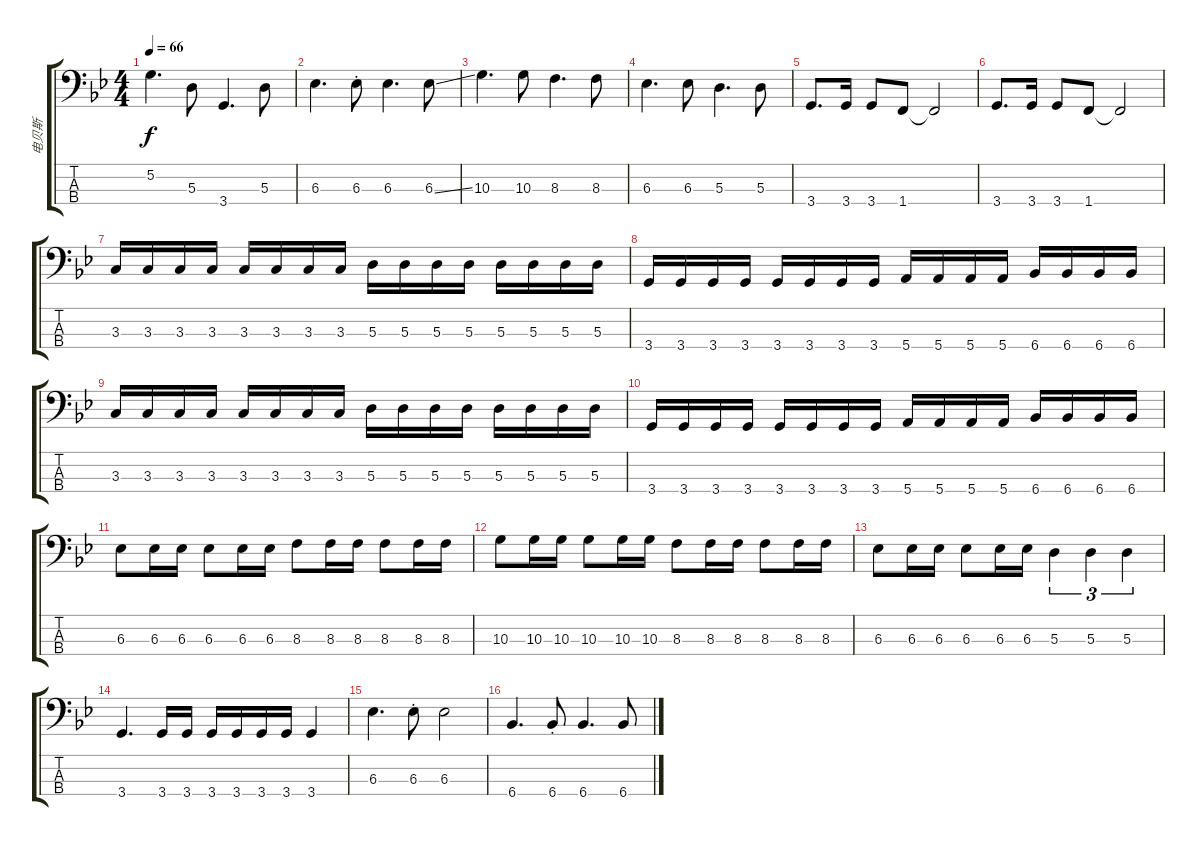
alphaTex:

\track ("电贝斯" "电贝斯") {instrument electricbassfinger}
\staff {score tabs}
\tuning (G2 D2 A1 E1) {hide}
\ts (4 4)
\tempo 66
\clef f4
\ks bb
5.2.4{d dy f} 5.3.8 3.4.4{d} 5.3.8 |
6.3.4{d} 6.3{st}.8 6.3.4{d} 6.3{ss}.8 |
10.3.4{d} 10.3.8 8.3.4{d} 8.3.8 |
6.3.4{d} 6.3.8 5.3.4{d} 5.3.8 |
3.4.8{d} 3.4.16 3.4.8 1.4.8 1.4{t}.2 |
3.4.8{d} 3.4.16 3.4.8 1.4.8 1.4{t}.2 |
3.3.16 3.3.16 3.3.16 3.3.16 3.3.16 3.3.16 3.3.16 3.3.16 5.3.16 5.3.16 5.3.16 5.3.16 5.3.16 5.3.16 5.3.16 5.3.16 |
3.4.16 3.4.16 3.4.16 3.4.16 3.4.16 3.4.16 3.4.16 3.4.16 5.4.16 5.4.16 5.4.16 5.4.16 6.4.16 6.4.16 6.4.16 6.4.16 |
3.3.16 3.3.16 3.3.16 3.3.16 3.3.16 3.3.16 3.3.16 3.3.16 5.3.16 5.3.16 5.3.16 5.3.16 5.3.16 5.3.16 5.3.16 5.3.16 |
3.4.16 3.4.16 3.4.16 3.4.16 3.4.16 3.4.16 3.4.16 3.4.16 5.4.16 5.4.16 5.4.16 5.4.16 6.4.16 6.4.16 6.4.16 6.4.16 |
6.3.8 6.3.16 6.3.16 6.3.8 6.3.16 6.3.16 8.3.8 8.3.16 8.3.16 8.3.8 8.3.16 8.3.16 |
10.3.8 10.3.16 10.3.16 10.3.8 10.3.16 10.3.16 8.3.8 8.3.16 8.3.16 8.3.8 8.3.16 8.3.16 |
6.3.8 6.3.16 6.3.16 6.3.8 6.3.16 6.3.16 5.3.4{tu (3 2)} 5.3.4{tu (3 2)} 5.3.4{tu (3 2)} |
3.4.4{d} 3.4.16 3.4.16 3.4.16 3.4.16 3.4.16 3.4.16 3.4.4 |
6.3.4{d} 6.3{st}.8 6.3.2 |
6.4.4{d} 6.4{st}.8 6.4.4{d} 6.4.8
